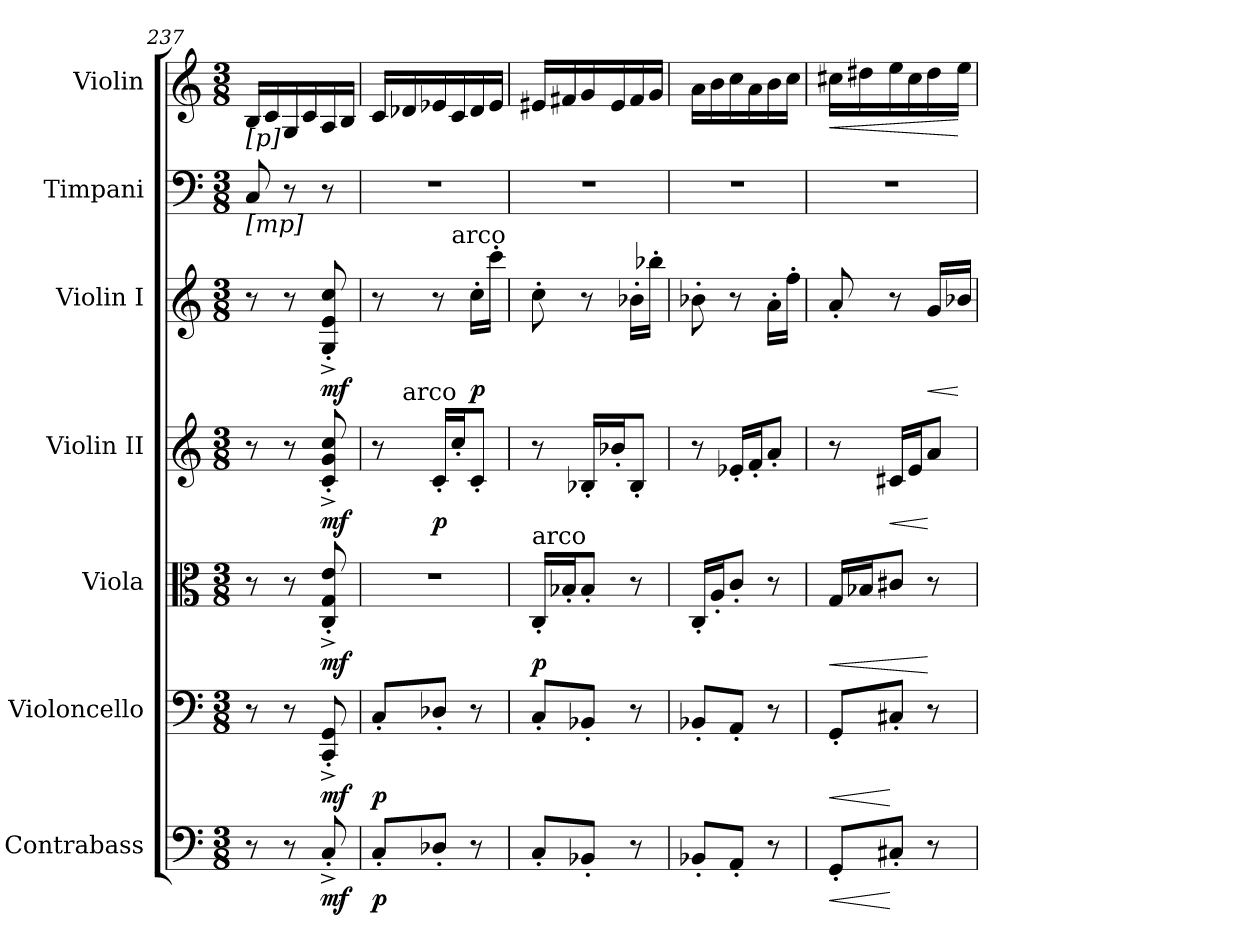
**kern	**dynam	**kern	**dynam	**kern	**dynam	**kern	**dynam	**kern	**dynam	**kern	**kern	**dynam
*part7	*part7	*part6	*part6	*part5	*part5	*part4	*part4	*part3	*part3	*part2	*part1	*part1
*staff7	*staff7	*staff6	*staff6	*staff5	*staff5	*staff4	*staff4	*staff3	*staff3	*staff2	*staff1	*staff1
*I"Contrabass	*	*I"Violoncello	*	*I"Viola	*	*I"Violin II	*	*I"Violin I	*	*I"Timpani	*I"Violin	*
*I'Cb.	*	*I'Vc.	*	*I'Vla.	*	*I'Vln. II	*	*I'Vln. I	*	*I'Timp.	*I'Vln.	*
!!LO:PB:g=z
*clefF4	*	*clefF4	*	*clefC3	*	*clefG2	*	*clefG2	*	*clefF4	*clefG2	*
*ITrd7c12	*	*	*	*	*	*	*	*	*	*	*	*
*k[]	*	*k[]	*	*k[]	*	*k[]	*	*k[]	*	*k[]	*k[]	*
*C:	*	*C:	*	*C:	*	*C:	*	*C:	*	*C:	*C:	*
*M3/8	*	*M3/8	*	*M3/8	*	*M3/8	*	*M3/8	*	*M3/8	*M3/8	*
*MM113	*	*MM113	*	*MM113	*	*MM113	*	*MM113	*	*MM113	*MM113	*
=237	=237	=237	=237	=237	=237	=237	=237	=237	=237	=237	=237	=237
!	!	!	!	!	!	!	!	!	!	!	!LO:TX:b:t=[p]	!
!	!	!	!	!	!	!	!	!	!	!LO:TX:b:t=[mp]	!	!
8r	.	8r	.	8r	.	8r	.	8r	.	8Ci/	16Bi/LL	.
.	.	.	.	.	.	.	.	.	.	.	16ci/	.
8r	.	8r	.	8r	.	8r	.	8r	.	8r	16Gi/	.
.	.	.	.	.	.	.	.	.	.	.	16ci/	.
8CC'^i/	mf	8CCi/'^ 8GGi'^	mf	8Ci/'^ 8Gi'^ 8ei'^	mf	8ci/'^ 8gi'^ 8cci'^	mf	8Gi/'^ 8ei'^ 8cci'^	mf	8r	16Ai/	.
.	.	.	.	.	.	.	.	.	.	.	16Bi/JJ	.
=238	=238	=238	=238	=238	=238	=238	=238	=238	=238	=238	=238	=238
!	!	!	!	!LO:N:vis=1	!	!	!	!	!	!LO:N:vis=1	!	!
*	*	*	*	*	*	*^	*	*^	*	*	*	*
8CC'i/L	p	8C'i/L	p	4.r	.	8r	16ryy	.	8r	8.ryy	.	4.r	16ci/LL	.
!	!	!	!	!	!	!	!LO:TX:a:t=arco	!	!	!	!	!	!	!
.	.	.	.	.	.	.	4ryy	.	.	.	.	.	16d-Xi/	.
8DD-X'i/J	.	8D-X'i/J	.	.	.	16c'i/LL	.	p	8r	.	.	.	16e-Xi/	.
!	!	!	!	!	!	!	!	!	!	!LO:TX:a:t=arco	!	!	!	!
.	.	.	.	.	.	16cc'i/J	.	.	.	8.ryy	.	.	16ci/	.
8r	.	8r	.	.	.	8c'i/J	.	.	16cc'i\LL	.	p	.	16d-i/	.
.	.	.	.	.	.	.	16ryy	.	16ccc'i\JJ	.	.	.	16e-i/JJ	.
=239	=239	=239	=239	=239	=239	=239	=239	=239	=239	=239	=239	=239	=239	=239
!	!	!	!	!LO:TX:a:t=arco	!	!	!	!	!	!	!	!	!	!
!	!	!	!	!	!	!	!	!	!	!	!	!LO:N:vis=1	!	!
*	*	*	*	*	*	*v	*v	*	*	*	*	*	*	*
*	*	*	*	*	*	*	*	*v	*v	*	*	*	*
8CC'i/L	.	8C'i/L	.	16C'i/LL	p	8r	.	8cc'i\	.	4.r	16e#Xi/LL	.
.	.	.	.	16B-X'i/J	.	.	.	.	.	.	16f#Xi/	.
8BBB-X'i/J	.	8BB-X'i/J	.	8B-'i/J	.	16B-X'i/LL	.	8r	.	.	16gi/	.
.	.	.	.	.	.	16b-X'i/J	.	.	.	.	16e#i/	.
8r	.	8r	.	8r	.	8B-'i/J	.	16b-X'i\LL	.	.	16f#i/	.
.	.	.	.	.	.	.	.	16bb-X'i\JJ	.	.	16gi/JJ	.
=240	=240	=240	=240	=240	=240	=240	=240	=240	=240	=240	=240	=240
!	!	!	!	!	!	!	!	!	!	!LO:N:vis=1	!	!
8BBB-X'i/L	.	8BB-X'i/L	.	16C'i/LL	.	8r	.	8b-X'i\	.	4.r	16ai\LL	.
.	.	.	.	16A'i/J	.	.	.	.	.	.	16bi\	.
8AAA'i/J	.	8AA'i/J	.	8c'i/J	.	16e-X'i/LL	.	8r	.	.	16cci\	.
.	.	.	.	.	.	16f'i/J	.	.	.	.	16ai\	.
8r	.	8r	.	8r	.	8a'i/J	.	16a'i\LL	.	.	16bi\	.
.	.	.	.	.	.	.	.	16ff'i\JJ	.	.	16cci\JJ	.
=241	=241	=241	=241	=241	=241	=241	=241	=241	=241	=241	=241	=241
!	!LO:HP:b	!	!LO:HP:b	!	!LO:HP:b	!	!	!	!	!LO:N:vis=1	!	!LO:HP:b
8GGG'i/L	<	8GG'i/L	<	16Gi/LL	<	8r	.	8a'i/	.	4.r	16cc#Xi\LL	<
.	.	.	.	16B-Xi/J	.	.	.	.	.	.	16dd#Xi\	.
!	!	!	!	!	!	!	!LO:HP:b	!	!	!	!	!
8CC#X'i/J	[	8C#X'i/J	[	8c#Xi/J	.	16c#Xi/LL	<	8r	.	.	16eei\	.
.	.	.	.	.	.	16ei/J	.	.	.	.	16cc#i\	.
!	!	!	!	!	!	!	!	!	!LO:HP:b	!	!	!
8r	.	8r	.	8r	[	8ai/J	[	16gi/LL	<	.	16dd#i\	.
.	.	.	.	.	.	.	.	16b-Xi/JJ	[	.	16eei\JJ	[
=	=	=	=	=	=	=	=	=	=	=	=	=
*-	*-	*-	*-	*-	*-	*-	*-	*-	*-	*-	*-	*-
